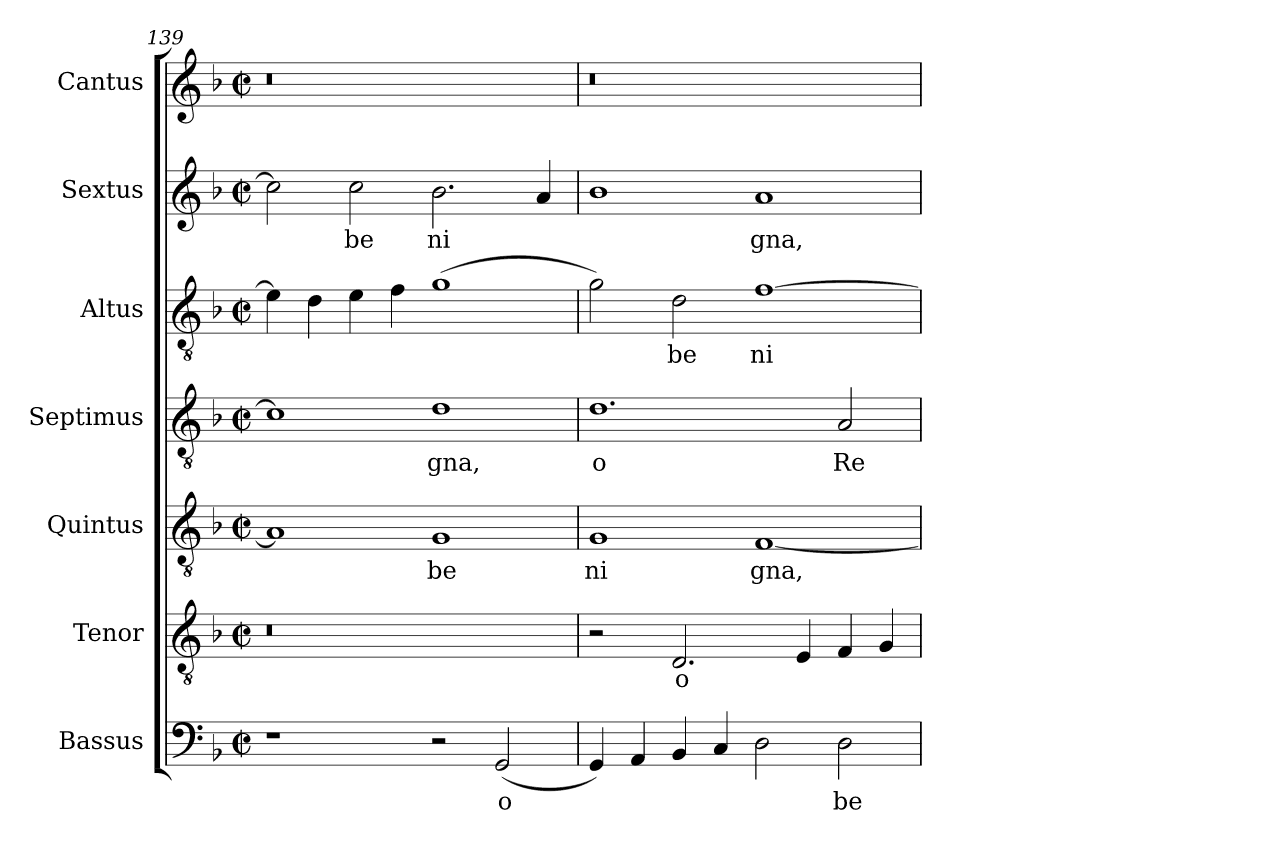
**kern	**text	**kern	**text	**kern	**text	**kern	**text	**kern	**text	**kern	**text	**kern
*part7	*part7	*part6	*part6	*part5	*part5	*part4	*part4	*part3	*part3	*part2	*part2	*part1
*staff7	*staff7	*staff6	*staff6	*staff5	*staff5	*staff4	*staff4	*staff3	*staff3	*staff2	*staff2	*staff1
*I"Bassus	*	*I"Tenor	*	*I"Quintus	*	*I"Septimus	*	*I"Altus	*	*I"Sextus	*	*I"Cantus
!!LO:LB:g=z
*clefF4	*	*clefGv2	*	*clefGv2	*	*clefGv2	*	*clefGv2	*	*clefG2	*	*clefG2
*k[b-]	*	*k[b-]	*	*k[b-]	*	*k[b-]	*	*k[b-]	*	*k[b-]	*	*k[b-]
*F:	*	*F:	*	*F:	*	*F:	*	*F:	*	*F:	*	*F:
*M2/2	*	*M2/2	*	*M2/2	*	*M2/2	*	*M2/2	*	*M2/2	*	*M2/2
*met(c|)	*	*met(c|)	*	*met(c|)	*	*met(c|)	*	*met(c|)	*	*met(c|)	*	*met(c|)
=139	=139	=139	=139	=139	=139	=139	=139	=139	=139	=139	=139	=139
1r	.	0r	.	1A]	.	1c]	.	4e\]	.	2cc\]	.	0r
.	.	.	.	.	.	.	.	4d\	.	.	.	.
!	!	!	!	!	!	!	!	!	!	!	!LO:LY:b:cj	!
.	.	.	.	.	.	.	.	4e\	.	2cc\	be	.
.	.	.	.	.	.	.	.	4f\	.	.	.	.
!	!	!	!	!	!LO:LY:b:cj	!	!LO:LY:b:cj	!	!	!	!LO:LY:b:cj	!
2r	.	.	.	1G	be	1d	-gna,	(>1g	.	2.b-\	ni	.
!	!LO:LY:b:cj	!	!	!	!	!	!	!	!	!	!	!
(<2GG/	o	.	.	.	.	.	.	.	.	.	.	.
.	.	.	.	.	.	.	.	.	.	4a/	.	.
=140	=140	=140	=140	=140	=140	=140	=140	=140	=140	=140	=140	=140
!	!	!	!	!	!LO:LY:b:cj	!	!LO:LY:b:cj	!	!	!	!	!
4GG/)	.	2r	.	1G	ni	1.d	o	2g\)	.	1b-	.	0r
4AA/	.	.	.	.	.	.	.	.	.	.	.	.
!	!	!	!LO:LY:b:cj	!	!	!	!	!	!LO:LY:b:cj	!	!	!
4BB-/	.	2.D/	o	.	.	.	.	2d\	be	.	.	.
4C/	.	.	.	.	.	.	.	.	.	.	.	.
!	!	!	!	!	!LO:LY:b	!	!	!	!LO:LY:b:cj	!	!LO:LY:b:cj	!
2D\	.	.	.	[<1F	gna,	.	.	[>1f	ni	1a	gna,	.
.	.	4E/	.	.	.	.	.	.	.	.	.	.
!	!LO:LY:b:cj	!	!	!	!	!	!LO:LY:b:cj	!	!	!	!	!
2D\	be	4F/	.	.	.	2A/	Re	.	.	.	.	.
.	.	4G/	.	.	.	.	.	.	.	.	.	.
=	=	=	=	=	=	=	=	=	=	=	=	=
*-	*-	*-	*-	*-	*-	*-	*-	*-	*-	*-	*-	*-
